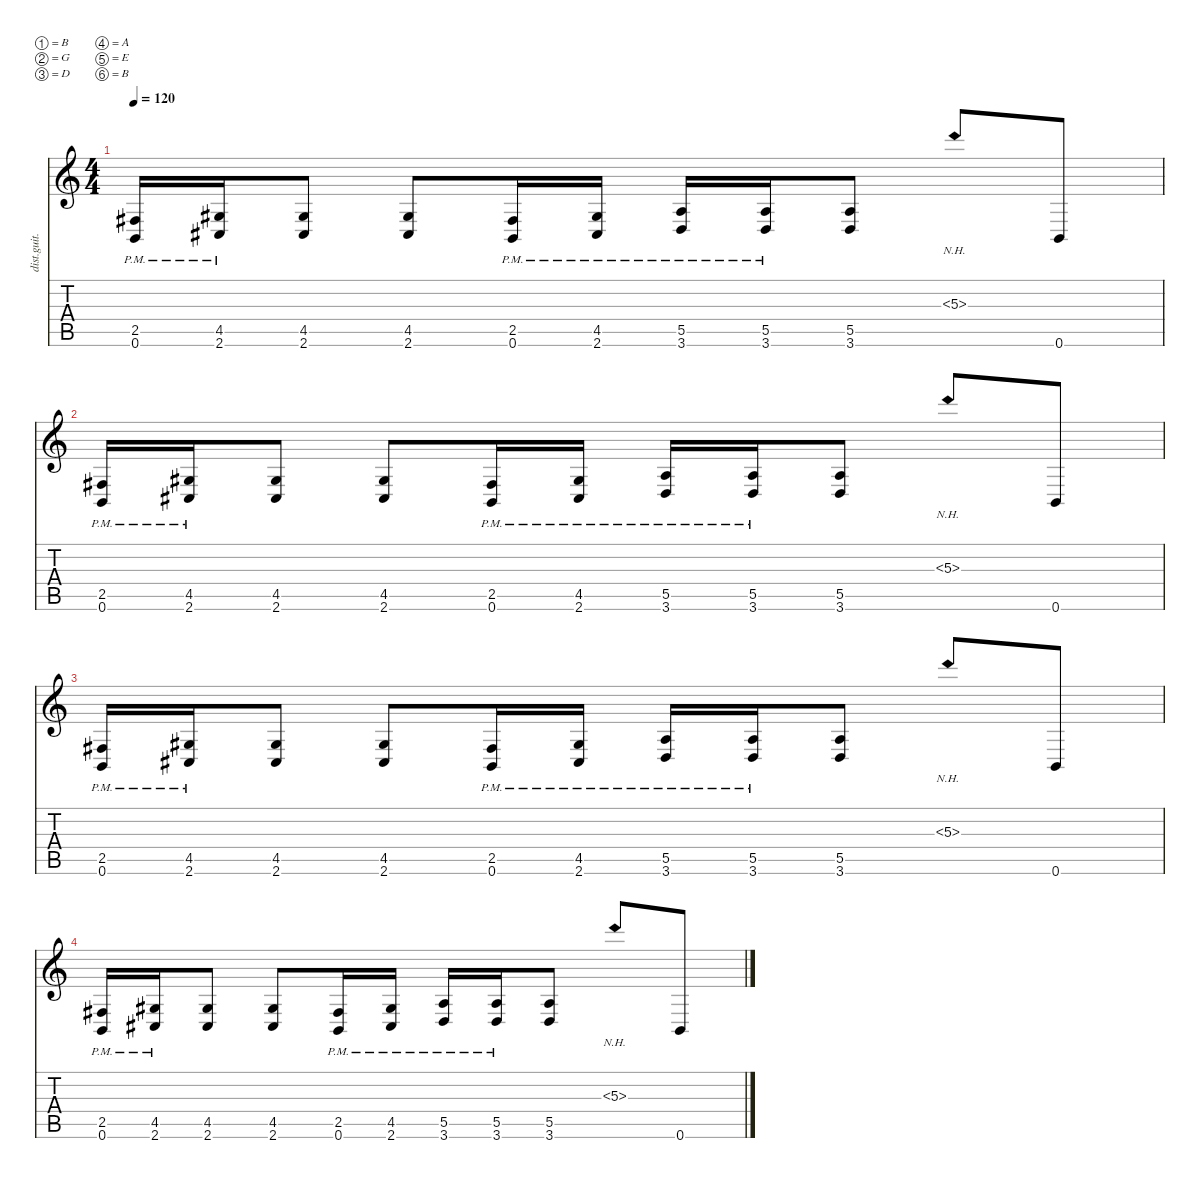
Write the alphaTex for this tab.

\defaultSystemsLayout 4
\hideDynamics
\bracketExtendMode nobrackets
\track ("Distortion Guitar - Petr" "dist.guit.") {instrument distortionguitar}
\staff {score tabs}
\tuning (B3 G3 D3 A2 E2 B1)
\ts (4 4)
\tempo 120
\clef g2
\ks c
(0.6{pm} 2.5{pm acc #}).16{dy ff beam Up} (2.6{pm acc #} 4.5{pm acc #}).16{beam Up} (2.6{acc #} 4.5{acc #}).8{beam Up} (2.6{acc #} 4.5{acc #}).8{beam Up} (0.6{pm} 2.5{pm acc #}).16{beam Up} (2.6{pm acc #} 4.5{pm acc #}).16{beam Up} (3.6{pm} 5.5{pm}).16{beam Up} (3.6{pm} 5.5{pm}).16{beam Up} (3.6 5.5).8{beam Up} 5.3{nh}.8{beam Up} 0.6.8{beam Up} |
(0.6{pm} 2.5{pm acc #}).16{beam Up} (2.6{pm acc #} 4.5{pm acc #}).16{beam Up} (2.6{acc #} 4.5{acc #}).8{beam Up} (2.6{acc #} 4.5{acc #}).8{beam Up} (0.6{pm} 2.5{pm acc #}).16{beam Up} (2.6{pm acc #} 4.5{pm acc #}).16{beam Up} (3.6{pm} 5.5{pm}).16{beam Up} (3.6{pm} 5.5{pm}).16{beam Up} (3.6 5.5).8{beam Up} 5.3{nh}.8{beam Up} 0.6.8{beam Up} |
(0.6{pm} 2.5{pm acc #}).16{beam Up} (2.6{pm acc #} 4.5{pm acc #}).16{beam Up} (2.6{acc #} 4.5{acc #}).8{beam Up} (2.6{acc #} 4.5{acc #}).8{beam Up} (0.6{pm} 2.5{pm acc #}).16{beam Up} (2.6{pm acc #} 4.5{pm acc #}).16{beam Up} (3.6{pm} 5.5{pm}).16{beam Up} (3.6{pm} 5.5{pm}).16{beam Up} (3.6 5.5).8{beam Up} 5.3{nh}.8{beam Up} 0.6.8{beam Up} |
(0.6{pm} 2.5{pm acc #}).16{beam Up} (2.6{pm acc #} 4.5{pm acc #}).16{beam Up} (2.6{acc #} 4.5{acc #}).8{beam Up} (2.6{acc #} 4.5{acc #}).8{beam Up} (0.6{pm} 2.5{pm acc #}).16{beam Up} (2.6{pm acc #} 4.5{pm acc #}).16{beam Up} (3.6{pm} 5.5{pm}).16{beam Up} (3.6{pm} 5.5{pm}).16{beam Up} (3.6 5.5).8{beam Up} 5.3{nh}.8{beam Up} 0.6.8{beam Up}
